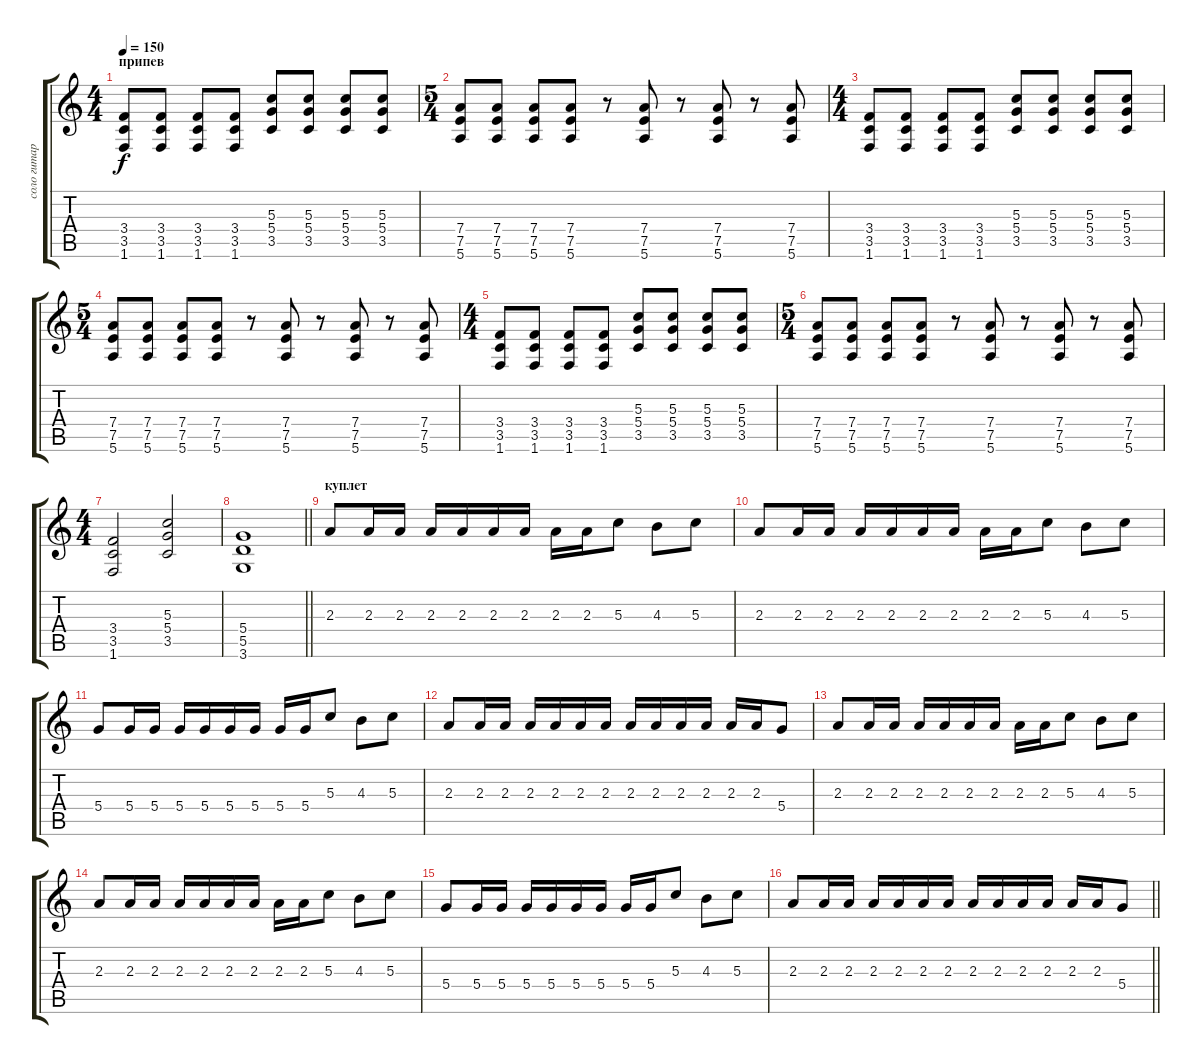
\track ("соло гитара" "соло гитар") {instrument distortionguitar}
\staff {score tabs}
\tuning (E4 B3 G3 D3 A2 E2) {hide}
\ts (4 4)
\section ("" "припев")
\tempo 150
\clef g2
\ks c
(3.4 3.5 1.6).8{dy f} (3.4 3.5 1.6).8 (3.4 3.5 1.6).8 (3.4 3.5 1.6).8 (5.3 5.4 3.5).8 (5.3 5.4 3.5).8 (5.3 5.4 3.5).8 (5.3 5.4 3.5).8 |
\ts (5 4)
(7.4 7.5 5.6).8 (7.4 7.5 5.6).8 (7.4 7.5 5.6).8 (7.4 7.5 5.6).8 r.8 (7.4 7.5 5.6).8 r.8 (7.4 7.5 5.6).8 r.8 (7.4 7.5 5.6).8 |
\ts (4 4)
(3.4 3.5 1.6).8 (3.4 3.5 1.6).8 (3.4 3.5 1.6).8 (3.4 3.5 1.6).8 (5.3 5.4 3.5).8 (5.3 5.4 3.5).8 (5.3 5.4 3.5).8 (5.3 5.4 3.5).8 |
\ts (5 4)
(7.4 7.5 5.6).8 (7.4 7.5 5.6).8 (7.4 7.5 5.6).8 (7.4 7.5 5.6).8 r.8 (7.4 7.5 5.6).8 r.8 (7.4 7.5 5.6).8 r.8 (7.4 7.5 5.6).8 |
\ts (4 4)
(3.4 3.5 1.6).8 (3.4 3.5 1.6).8 (3.4 3.5 1.6).8 (3.4 3.5 1.6).8 (5.3 5.4 3.5).8 (5.3 5.4 3.5).8 (5.3 5.4 3.5).8 (5.3 5.4 3.5).8 |
\ts (5 4)
(7.4 7.5 5.6).8 (7.4 7.5 5.6).8 (7.4 7.5 5.6).8 (7.4 7.5 5.6).8 r.8 (7.4 7.5 5.6).8 r.8 (7.4 7.5 5.6).8 r.8 (7.4 7.5 5.6).8 |
\ts (4 4)
(3.4 3.5 1.6).2 (5.3 5.4 3.5).2 |
\barLineRight lightlight
(5.4 5.5 3.6).1 |
\section ("" "куплет")
2.3.8 2.3.16 2.3.16 2.3.16 2.3.16 2.3.16 2.3.16 2.3.16 2.3.16 5.3.8 4.3.8 5.3.8 |
2.3.8 2.3.16 2.3.16 2.3.16 2.3.16 2.3.16 2.3.16 2.3.16 2.3.16 5.3.8 4.3.8 5.3.8 |
5.4.8 5.4.16 5.4.16 5.4.16 5.4.16 5.4.16 5.4.16 5.4.16 5.4.16 5.3.8 4.3.8 5.3.8 |
2.3.8 2.3.16 2.3.16 2.3.16 2.3.16 2.3.16 2.3.16 2.3.16 2.3.16 2.3.16 2.3.16 2.3.16 2.3.16 5.4.8 |
2.3.8 2.3.16 2.3.16 2.3.16 2.3.16 2.3.16 2.3.16 2.3.16 2.3.16 5.3.8 4.3.8 5.3.8 |
2.3.8 2.3.16 2.3.16 2.3.16 2.3.16 2.3.16 2.3.16 2.3.16 2.3.16 5.3.8 4.3.8 5.3.8 |
5.4.8 5.4.16 5.4.16 5.4.16 5.4.16 5.4.16 5.4.16 5.4.16 5.4.16 5.3.8 4.3.8 5.3.8 |
\barLineRight lightlight
2.3.8 2.3.16 2.3.16 2.3.16 2.3.16 2.3.16 2.3.16 2.3.16 2.3.16 2.3.16 2.3.16 2.3.16 2.3.16 5.4.8
